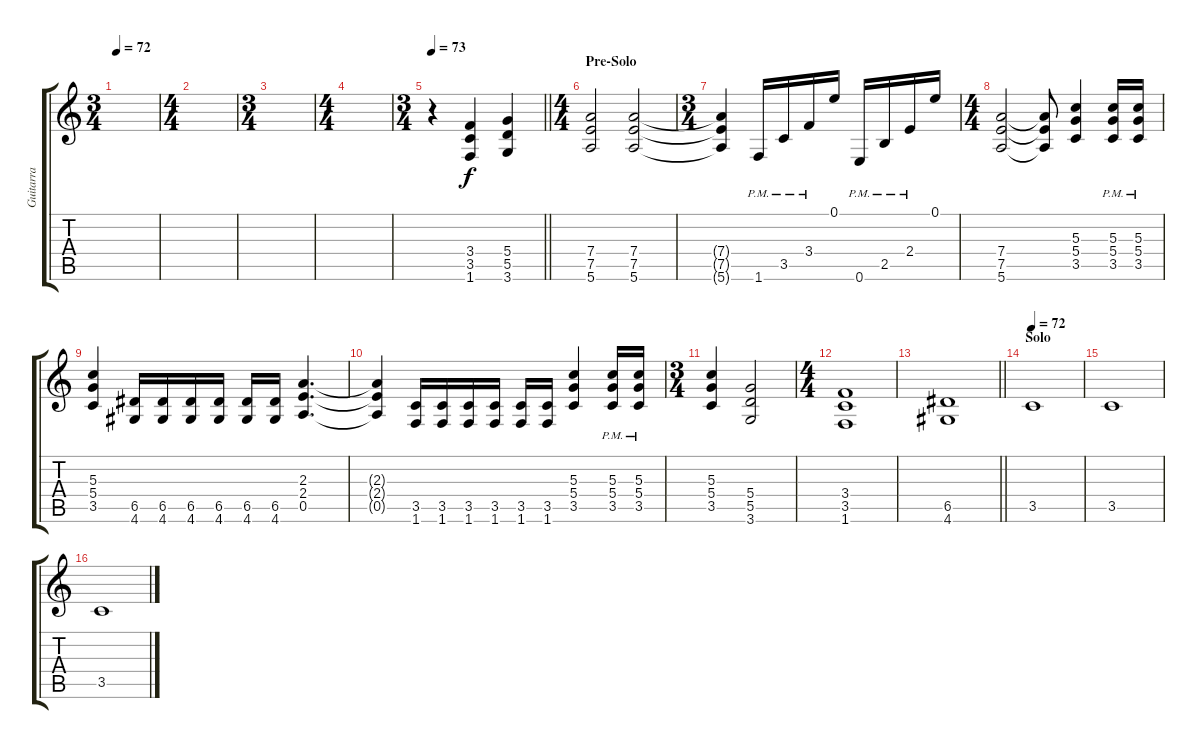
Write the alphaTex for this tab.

\track ("Guitarra" "Guitarra") {instrument overdrivenguitar}
\staff {score tabs}
\tuning (E4 B3 G3 D3 A2 E2) {hide}
\ts (3 4)
\tempo 72
\clef g2
\ks c
|
\ts (4 4)
|
\ts (3 4)
|
\ts (4 4)
|
\ts (3 4)
\tempo 73
\barLineRight lightlight
r.4{volume 13} (3.4 3.5 1.6).4 (5.4 5.5 3.6).4 |
\ts (4 4)
\section ("" "Pre-Solo")
(7.4 7.5 5.6).2 (7.4 7.5 5.6).2 |
\ts (3 4)
(7.4{t} 7.5{t} 5.6{t}).4 1.6{pm}.16 3.5{pm}.16 3.4{pm}.16 0.1.16 0.6{pm}.16 2.5{pm}.16 2.4{pm}.16 0.1.16 |
\ts (4 4)
(7.4 7.5 5.6).2 (7.4{t} 7.5{t} 5.6{t}).8 (5.3 5.4 3.5).4 (5.3{pm} 5.4{pm} 3.5{pm}).16 (5.3{pm} 5.4{pm} 3.5{pm}).16 |
(5.3 5.4 3.5).4 (6.5 4.6).16 (6.5 4.6).16 (6.5 4.6).16 (6.5 4.6).16 (6.5 4.6).16 (6.5 4.6).16 (2.3 2.4 0.5).4{d} |
(2.3{t} 2.4{t} 0.5{t}).4 (3.5 1.6).16 (3.5 1.6).16 (3.5 1.6).16 (3.5 1.6).16 (3.5 1.6).16 (3.5 1.6).16 (5.3 5.4 3.5).4 (5.3{pm} 5.4{pm} 3.5{pm}).16 (5.3{pm} 5.4{pm} 3.5{pm}).16 |
\ts (3 4)
(5.3 5.4 3.5).4 (5.4 5.5 3.6).2 |
\ts (4 4)
(3.4 3.5 1.6).1 |
\barLineRight lightlight
(6.5 4.6).1 |
\section ("" "Solo")
\tempo 72
3.5.1{volume 6} |
3.5.1 |
3.5.1
